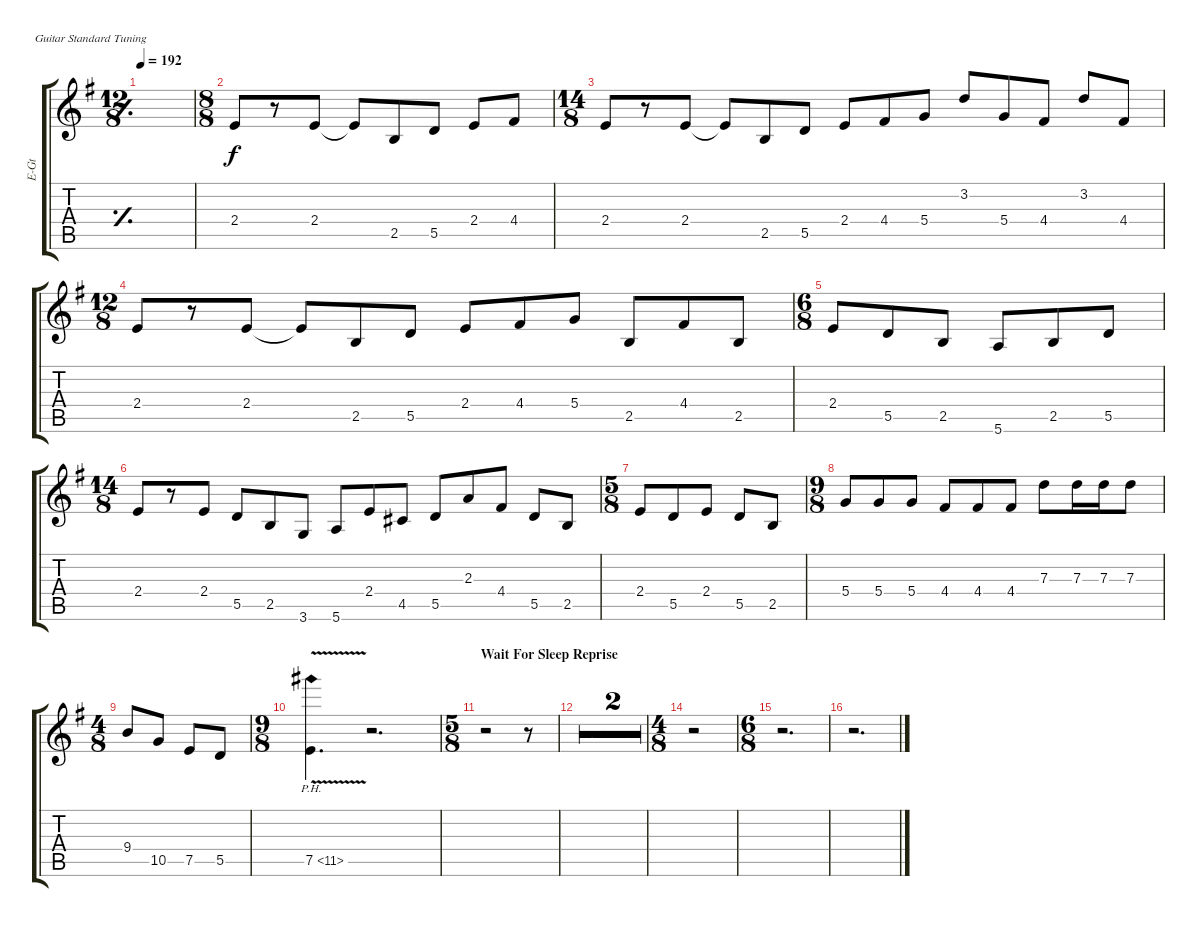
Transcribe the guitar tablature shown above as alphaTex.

\defaultSystemsLayout 4
\bracketExtendMode groupsimilarinstruments
\otherSystemsTrackNameOrientation horizontal
\track ("Rhythm Guitar I" "E-Gt") {multiBarRest instrument distortionguitar}
\staff {score tabs}
\tuning (E4 B3 G3 D3 A2 E2)
\ts (12 8)
\tempo 192
\clef g2
\simile simple
\ks g
|
\ts (8 8)
\beaming (8 3 3 3 3)
2.4{acc forcenatural}.8{beam Up} r.8{beam Up} 2.4{acc forcenatural}.8{beam Up} 2.4{t acc forcenatural}.8{beam Up} 2.5{acc forcenatural}.8{beam Up} 5.5{acc forcenatural}.8{beam Up} 2.4{acc forcenatural}.8{beam Up} 4.4{acc #}.8{beam Up} |
\ts (14 8)
\beaming (8 3 3 3 3)
2.4{acc forcenatural}.8{beam Up} r.8{beam Up} 2.4{acc forcenatural}.8{beam Up} 2.4{t acc forcenatural}.8{beam Up} 2.5{acc forcenatural}.8{beam Up} 5.5{acc forcenatural}.8{beam Up} 2.4{acc forcenatural}.8{beam Up} 4.4{acc #}.8{beam Up} 5.4{acc forcenatural}.8{beam Up} 3.2{acc forcenatural}.8{beam Up} 5.4{acc forcenatural}.8{beam Up} 4.4{acc #}.8{beam Up} 3.2{acc forcenatural}.8{beam Up beam merge} 4.4{acc #}.8{beam Up} |
\ts (12 8)
\beaming (8 3 3 3 3)
2.4{acc forcenatural}.8{beam Up} r.8{beam Up} 2.4{acc forcenatural}.8{beam Up} 2.4{t acc forcenatural}.8{beam Up} 2.5{acc forcenatural}.8{beam Up} 5.5{acc forcenatural}.8{beam Up} 2.4{acc forcenatural}.8{beam Up} 4.4{acc #}.8{beam Up} 5.4{acc forcenatural}.8{beam Up} 2.5{acc forcenatural}.8{beam Up} 4.4{acc #}.8{beam Up} 2.5{acc forcenatural}.8{beam Up} |
\ts (6 8)
\beaming (8 3 3 3 3)
2.4{acc forcenatural}.8{beam Up} 5.5{acc forcenatural}.8{beam Up} 2.5{acc forcenatural}.8{beam Up} 5.6{acc forcenatural}.8{beam Up} 2.5{acc forcenatural}.8{beam Up} 5.5{acc forcenatural}.8{beam Up} |
\ts (14 8)
\beaming (8 3 3 3 3)
2.4{acc forcenatural}.8{beam Up} r.8{beam Up} 2.4{acc forcenatural}.8{beam Up} 5.5{acc forcenatural}.8{beam Up} 2.5{acc forcenatural}.8{beam Up} 3.6{acc forcenatural}.8{beam Up} 5.6{acc forcenatural}.8{beam Up} 2.4{acc forcenatural}.8{beam Up} 4.5{acc #}.8{beam Up} 5.5{acc forcenatural}.8{beam Up} 2.3{acc forcenatural}.8{beam Up} 4.4{acc #}.8{beam Up} 5.5{acc forcenatural}.8{beam Up beam merge} 2.5{acc forcenatural}.8{beam Up} |
\ts (5 8)
\beaming (8 3 3 3 3)
2.4{acc forcenatural}.8{beam Up} 5.5{acc forcenatural}.8{beam Up} 2.4{acc forcenatural}.8{beam Up} 5.5{acc forcenatural}.8{beam Up} 2.5{acc forcenatural}.8{beam Up} |
\ts (9 8)
\beaming (8 3 3 3 3)
5.4{acc forcenatural}.8{beam Up} 5.4{acc forcenatural}.8{beam Up} 5.4{acc forcenatural}.8{beam Up} 4.4{acc #}.8{beam Up} 4.4{acc #}.8{beam Up} 4.4{acc #}.8{beam Up} 7.3{acc forcenatural}.8{beam Down} 7.3{acc forcenatural}.16{beam Down} 7.3{acc forcenatural}.16{beam Down} 7.3{acc forcenatural}.8{beam Down} |
\ts (4 8)
\beaming (8 3 3 3 3)
9.4{acc forcenatural}.8{beam Up beam merge} 10.5{acc forcenatural}.8{beam Up beam split} 7.5{acc forcenatural}.8{beam Up beam merge} 5.5{acc forcenatural}.8{beam Up} |
\ts (9 8)
\beaming (8 3 3 3 3)
7.5{ph 4 v acc forcenatural}.4{d beam Down} r.2{d beam Down} |
\ts (5 8)
\beaming (8 3 3 3 3)
\section ("" "Wait For Sleep Reprise")
r.2{beam Down} r.8{beam Down} |
r.2{beam Down} r.8{beam Down} |
r.2{beam Down} r.8{beam Down} |
\ts (4 8)
\beaming (8 2 2)
r.2{beam Down} |
\ts (6 8)
\beaming (8 3 3)
r.2{d beam Down} |
r.2{d beam Down}
